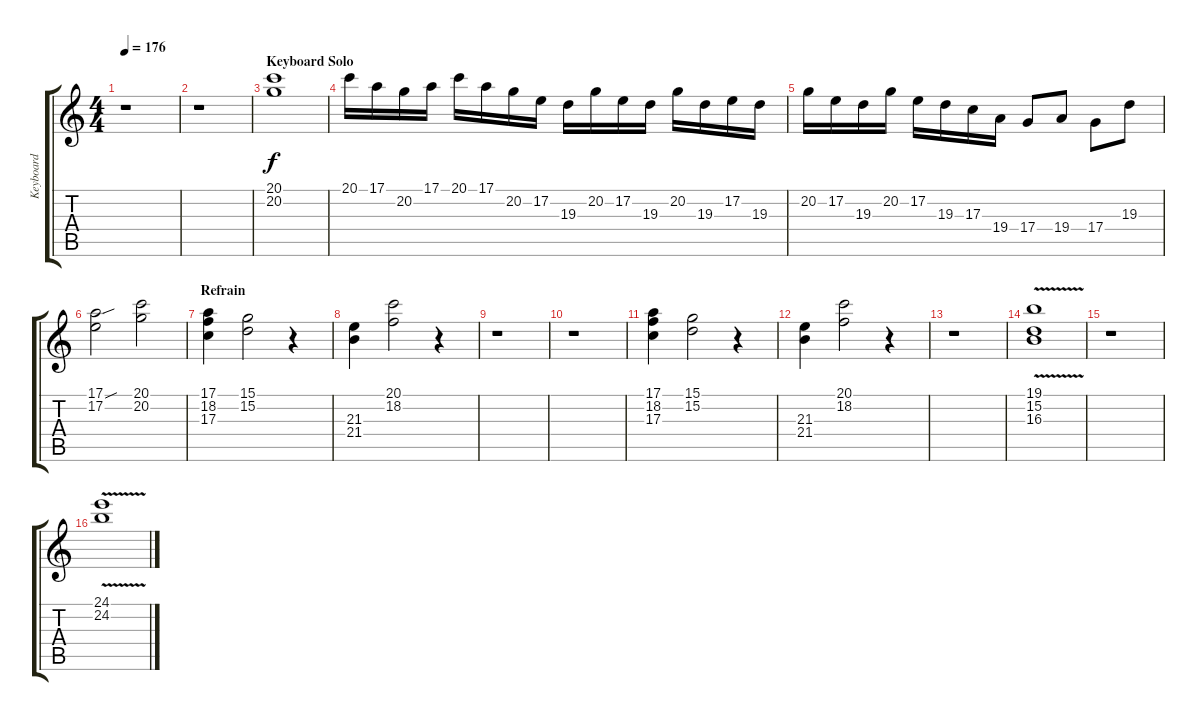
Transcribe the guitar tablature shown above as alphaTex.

\track ("Keyboard" "Keyboard") {instrument rockorgan}
\staff {score tabs}
\tuning (E4 B3 G3 D3 A2 E2) {hide}
\ts (4 4)
\tempo 176
\clef g2
\ks c
r.1{dy f} |
r.1 |
\section ("" "Keyboard Solo")
(20.1 20.2).1 |
20.1.16 17.1.16 20.2.16 17.1.16 20.1.16 17.1.16 20.2.16 17.2.16 19.3.16 20.2.16 17.2.16 19.3.16 20.2.16 19.3.16 17.2.16 19.3.16 |
20.2.16 17.2.16 19.3.16 20.2.16 17.2.16 19.3.16 17.3.16 19.4.16 17.4.8 19.4.8 17.4.8 19.3.8 |
(17.1{sou} 17.2).2 (20.1 20.2).2 |
\section ("" "Refrain")
(17.1 18.2 17.3).4 (15.1 15.2).2 r.4 |
(21.3 21.4).4 (20.1 18.2).2 r.4 |
r.1 |
r.1 |
(17.1 18.2 17.3).4 (15.1 15.2).2 r.4 |
(21.3 21.4).4 (20.1 18.2).2 r.4 |
r.1 |
(19.1 15.2{v} 16.3).1 |
r.1 |
(24.1 24.2{v}).1
